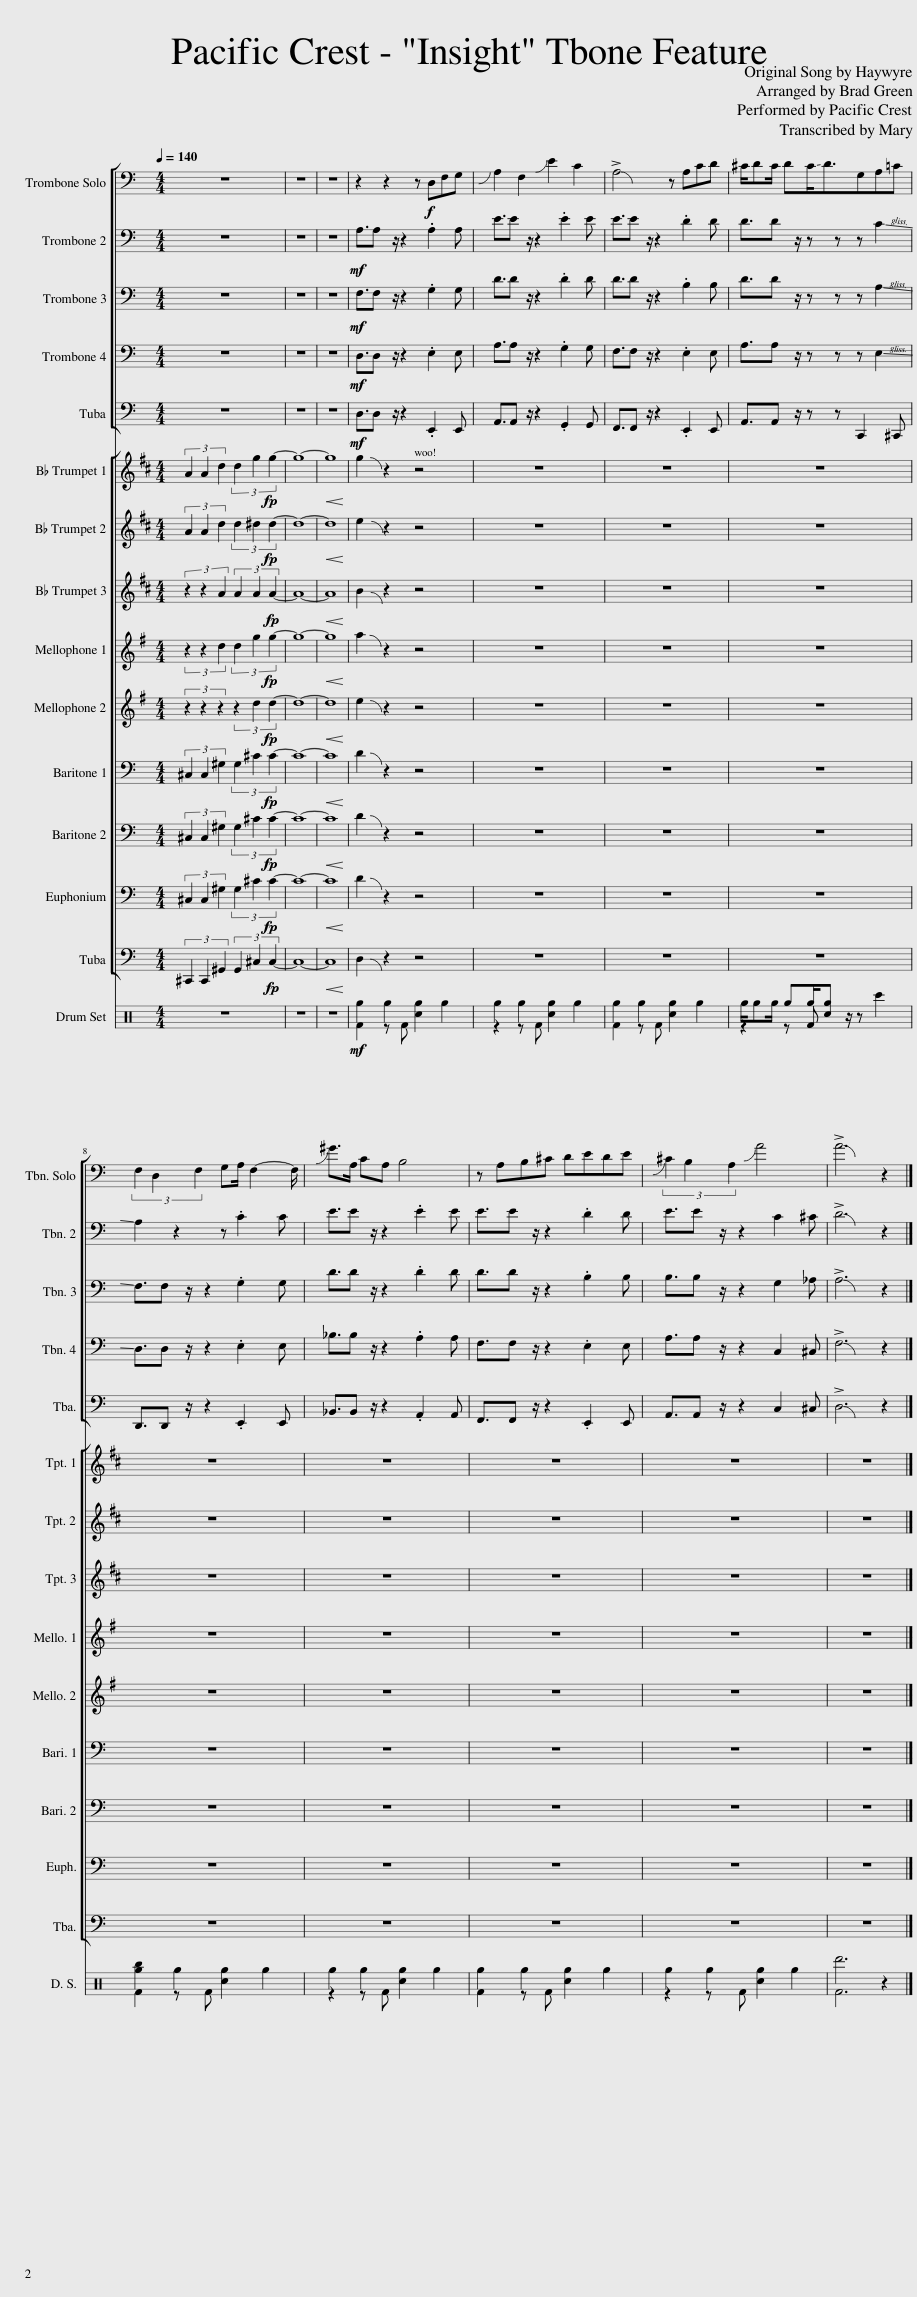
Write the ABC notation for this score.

X:1
%%score [ 1 2 3 4 5 ] [ 6 7 8 9 10 11 12 13 14 ] ( 15 16 )
L:1/8
Q:1/4=140
M:4/4
I:linebreak $
K:C
V:1 bass
V:2 bass
V:3 bass
V:4 bass
V:5 bass
V:6 treble transpose=-2
V:7 treble transpose=-2
V:8 treble transpose=-2
V:9 treble transpose=-7
V:10 treble transpose=-7
V:11 bass
V:12 bass
V:13 bass
V:14 bass
V:15 perc
K:none
V:16 perc
K:none
V:1
 z8 | z8 | z8 | z2 z2 z!f! D,F,G, |{/x} !slide!=A,2 F,2{/x} !slide!E2 C2 | %5
!>(! !>!A,4!>)!!mf! z!f! A,CD | ^C/DC/ D!-(!C<!-)!DG,A,=C |$ (3F,2 D,2 F,2 G,A,/ F,2- F,/ |{/x} !slide!^G>A, CA, B,4 | z A,B,^C DEDE | %10
{/x} (3!slide!^C2 B,2 A,2{/x} !slide!A4 | !>!A6 z2 |] %12
V:2
 z8 | z8 | z8 |!mf! A,3/2A, z/ z2 .A,2 A, | E3/2E z/ z2 .E2 E | %5
 E3/2E z/ z2 .D2 D | D3/2D z/ z z z!f! !-(!C2 |$ !-)!A,2 z2 z!mf! .C2 C | E3/2E z/ z2 .E2 E | E3/2E z/ z2 .D2 D | %10
 E3/2E z/ z2 C2 ^C | !>!D6 z2 |] %12
V:3
 z8 | z8 | z8 |!mf! F,3/2F, z/ z2 .G,2 G, | D3/2D z/ z2 .D2 D | %5
 D3/2D z/ z2 .B,2 B, | D3/2D z/ z z z !-(!A,2 |$ !-)!F,3/2F, z/ z2 .G,2 G, | D3/2D z/ z2 .D2 D | D3/2D z/ z2 .B,2 B, | %10
 B,3/2B, z/ z2 G,2 _A, | !>!A,6 z2 |] %12
V:4
 z8 | z8 | z8 |!mf! D,3/2D, z/ z2 .E,2 E, | A,3/2A, z/ z2 .G,2 G, | %5
 F,3/2F, z/ z2 .E,2 E, | A,3/2A, z/ z z z !-(!E,2 |$ !-)!D,3/2D, z/ z2 .E,2 E, | _B,3/2B, z/ z2 .A,2 A, | F,3/2F, z/ z2 .E,2 E, | %10
 A,3/2A, z/ z2 C,2 ^C, | !>!F,6 z2 |] %12
V:5
 z8 | z8 | z8 |!mf! D,3/2D, z/ z2 .E,,2 E,, | A,,3/2A,, z/ z2 .G,,2 G,, | %5
 F,,3/2F,, z/ z2 .E,,2 E,, | A,,3/2A,, z/ z z C,,2 ^C,, |$ D,,3/2D,, z/ z2 .E,,2 E,, | _B,,3/2B,, z/ z2 .A,,2 A,, | F,,3/2F,, z/ z2 .E,,2 E,, | %10
 A,,3/2A,, z/ z2 C,2 ^C, | !>!D,6 z2 |] %12
V:6
[K:D] (3A2 A2 d2 (3d2 g2 g2- | g8- |!<(! g8!<)! |!f! g2 z2 z4 | z8 | %5
 z8 | z8 |$ z8 | z8 | z8 | %10
 z8 | z8 |] %12
V:7
[K:D] (3A2 A2 d2 (3d2 ^d2 d2- | d8- |!<(! d8!<)! |!f! e2 z2 z4 | z8 | %5
 z8 | z8 |$ z8 | z8 | z8 | %10
 z8 | z8 |] %12
V:8
[K:D] (3z2 z2 A2 (3A2 A2 A2- | A8- |!<(! A8!<)! |!f! B2 z2 z4 | z8 | %5
 z8 | z8 |$ z8 | z8 | z8 | %10
 z8 | z8 |] %12
V:9
[K:G] (3z2 z2 d2 (3d2 g2 g2- | g8- |!<(! g8!<)! |!f! a2 z2 z4 | z8 | %5
 z8 | z8 |$ z8 | z8 | z8 | %10
 z8 | z8 |] %12
V:10
[K:G] (3z2 z2 z2 (3z2 d2 d2- | d8- |!<(! d8!<)! |!f! e2 z2 z4 | z8 | %5
 z8 | z8 |$ z8 | z8 | z8 | %10
 z8 | z8 |] %12
V:11
 (3^C,2 C,2 ^G,2 (3G,2 ^C2 C2- | C8- |!<(! C8!<)! |!f! D2 z2 z4 | z8 | %5
 z8 | z8 |$ z8 | z8 | z8 | %10
 z8 | z8 |] %12
V:12
 (3^C,2 C,2 ^G,2 (3G,2 ^C2 C2- | C8- |!<(! C8!<)! |!f! D2 z2 z4 | z8 | %5
 z8 | z8 |$ z8 | z8 | z8 | %10
 z8 | z8 |] %12
V:13
 (3^C,2 C,2 ^G,2 (3G,2 ^C2 C2- | C8- |!<(! C8!<)! |!f! D2 z2 z4 | z8 | %5
 z8 | z8 |$ z8 | z8 | z8 | %10
 z8 | z8 |] %12
V:14
 (3^C,,2 C,,2 ^G,,2 (3G,,2 ^C,2 C,2- | C,8- |!<(! C,8!<)! |!f! D,2 z2 z4 | z8 | %5
 z8 | z8 |$ z8 | z8 | z8 | %10
 z8 | z8 |] %12
V:15
 z8 | z8 | z8 |!mf! g2 g2 [cg]2 g2 | g2 g2 [cg]2 g2 | %5
 g2 g2 [cg]2 g2 | g/gg/ gg/[cg] z/ z c'2 |$ [gb]2 g2 [cg]2 g2 | g2 g2 [cg]2 g2 | g2 g2 [cg]2 g2 | %10
 g2 g2 [cg]2 g2 | d'6 z2 |] %12
V:16
 x8 | x8 | x8 | F2 z F x4 | z2 z F x4 | %5
 F2 z F x4 | z2 z F x4 |$ F2 z F x4 | z2 z F x4 | F2 z F x4 | %10
 z2 z F x4 | F6 x2 |] %12
